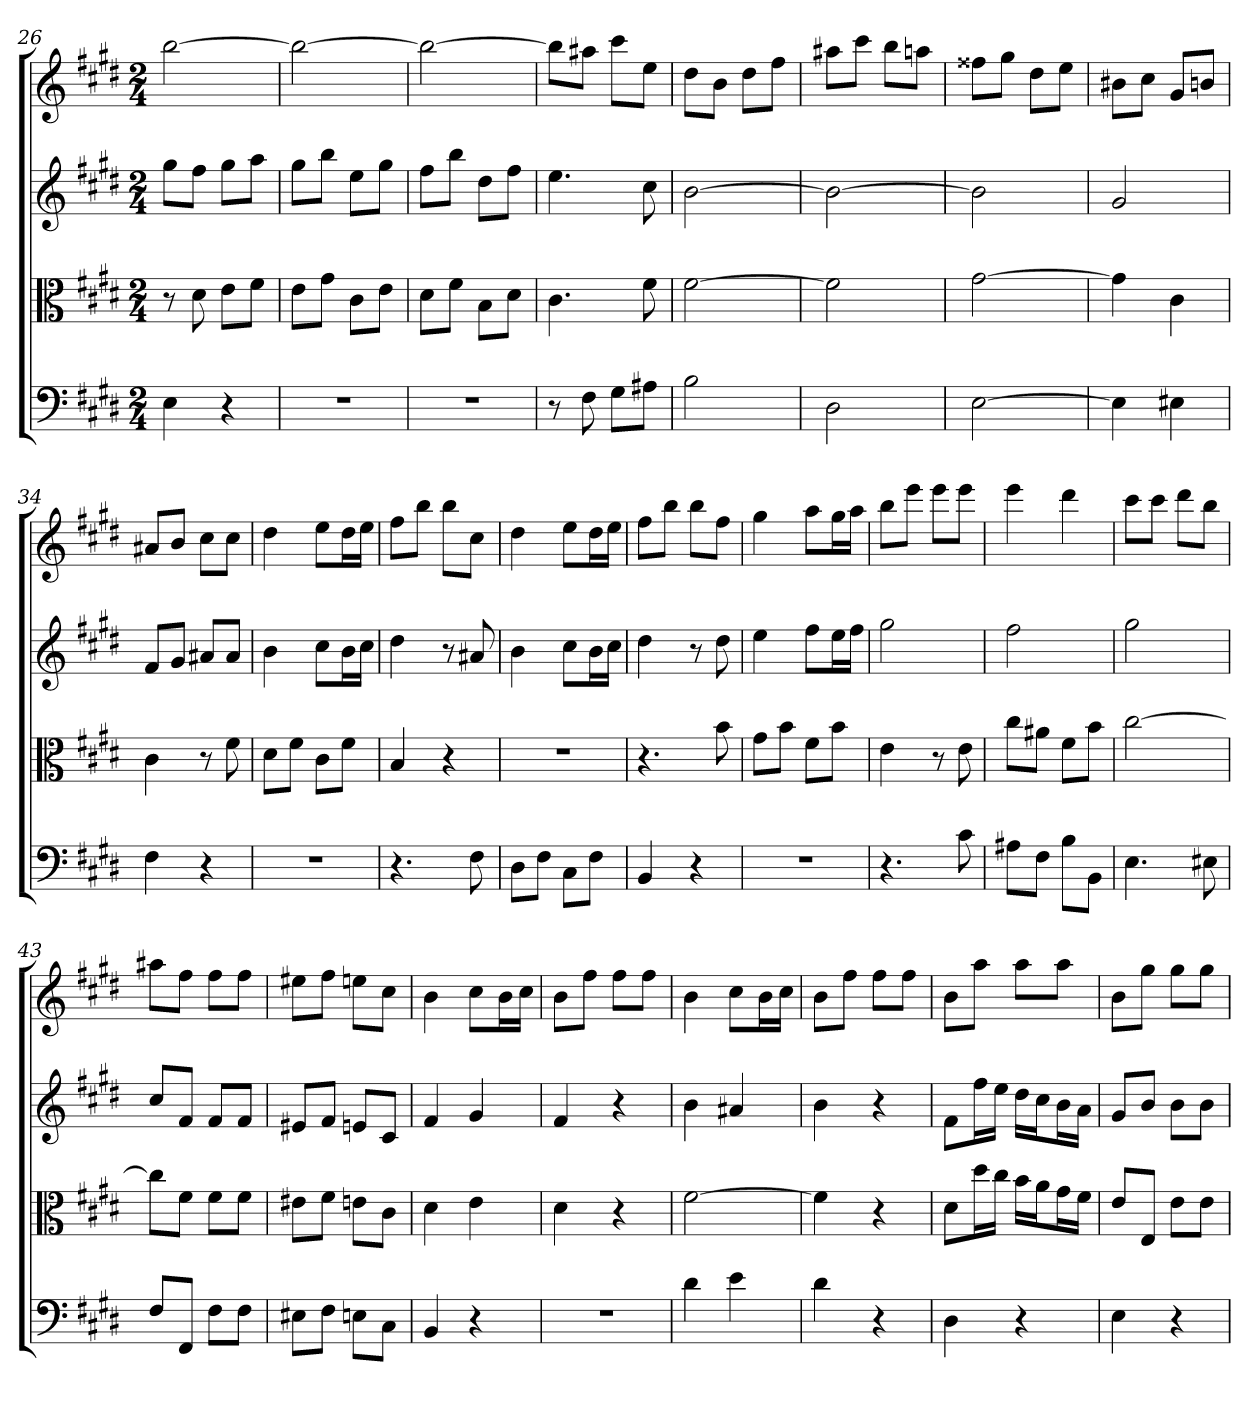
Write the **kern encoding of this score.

**kern	**kern	**kern	**kern
*part4	*part3	*part2	*part1
*staff4	*staff3	*staff2	*staff1
*clefF4	*clefC3	*	*
*k[f#c#g#d#]	*k[f#c#g#d#]	*k[f#c#g#d#]	*k[f#c#g#d#]
*E:	*E:	*E:	*E:
*M2/4	*M2/4	*M2/4	*M2/4
=26	=26	=26	=26
4E	8r	8gg#L	[2bb
.	8d#	8ff#J	.
4r	8e\L	8gg#L	.
.	8f#\J	8aaJ	.
=27	=27	=27	=27
2r	8e\L	8gg#L	2bb_
.	8g#\J	8bbJ	.
.	8c#\L	8eeL	.
.	8e\J	8gg#J	.
=28	=28	=28	=28
2r	8d#\L	8ff#L	2bb_
.	8f#\J	8bbJ	.
.	8B\L	8dd#L	.
.	8d#\J	8ff#J	.
=29	=29	=29	=29
8r	4.c#	4.ee	8bbL]
8F#	.	.	8aa#XJ
8G#\L	.	.	8ccc#L
8A#X\J	8f#	8cc#	8eeJ
=30	=30	=30	=30
2B	[2f#	[2b	8dd#L
.	.	.	8bJ
.	.	.	8dd#L
.	.	.	8ff#J
=31	=31	=31	=31
2D#	2f#]	2b_	8aa#XL
.	.	.	8ccc#J
.	.	.	8bbL
.	.	.	8aanJ
=32	=32	=32	=32
[2E	[2g#	2b]	8ff##XL
.	.	.	8gg#J
.	.	.	8dd#L
.	.	.	8eeJ
=33	=33	=33	=33
4E]	4g#]	2g#	8b#XL
.	.	.	8cc#J
4E#X	4c#	.	8g#L
.	.	.	8bnJ
=34	=34	=34	=34
4F#	4c#	8f#L	8a#XL
.	.	8g#J	8bJ
4r	8r	8a#XL	8cc#L
.	8f#	8a#J	8cc#J
=35	=35	=35	=35
2r	8d#\L	4b	4dd#
.	8f#\J	.	.
.	8c#\L	8cc#L	8eeL
.	8f#\J	16bL	16dd#L
.	.	16cc#JJ	16eeJJ
=36	=36	=36	=36
4.r	4B	4dd#	8ff#L
.	.	.	8bbJ
.	4r	8r	8bbL
8F#	.	8a#X	8cc#J
=37	=37	=37	=37
8D#\L	2r	4b	4dd#
8F#\J	.	.	.
8C#\L	.	8cc#L	8eeL
8F#\J	.	16bL	16dd#L
.	.	16cc#JJ	16eeJJ
=38	=38	=38	=38
4BB	4.r	4dd#	8ff#L
.	.	.	8bbJ
4r	.	8r	8bbL
.	8b	8dd#	8ff#J
=39	=39	=39	=39
2r	8g#\L	4ee	4gg#
.	8b\J	.	.
.	8f#\L	8ff#L	8aaL
.	8b\J	16eeL	16gg#L
.	.	16ff#JJ	16aaJJ
=40	=40	=40	=40
4.r	4e	2gg#	8bbL
.	.	.	8eeeJ
.	8r	.	8eeeL
8c#	8e	.	8eeeJ
=41	=41	=41	=41
8A#X\L	8cc#\L	2ff#	4eee
8F#\J	8a#X\J	.	.
8B\L	8f#\L	.	4ddd#
8BB\J	8b\J	.	.
=42	=42	=42	=42
4.E	[2cc#	2gg#	8ccc#L
.	.	.	8ccc#J
.	.	.	8ddd#L
8E#X	.	.	8bbJ
=43	=43	=43	=43
8F#/L	8cc#\L]	8cc#L	8aa#XL
8FF#/J	8f#\J	8f#J	8ff#J
8F#\L	8f#\L	8f#L	8ff#L
8F#\J	8f#\J	8f#J	8ff#J
=44	=44	=44	=44
8E#X\L	8e#X\L	8e#XL	8ee#XL
8F#\J	8f#\J	8f#J	8ff#J
8En\L	8en\L	8enL	8eenL
8C#\J	8c#\J	8c#J	8cc#J
=45	=45	=45	=45
4BB	4d#	4f#	4b
4r	4e	4g#	8cc#L
.	.	.	16bL
.	.	.	16cc#JJ
=46	=46	=46	=46
2r	4d#	4f#	8bL
.	.	.	8ff#J
.	4r	4r	8ff#L
.	.	.	8ff#J
=47	=47	=47	=47
4d#	[2f#	4b	4b
4e	.	4a#X	8cc#L
.	.	.	16bL
.	.	.	16cc#JJ
=48	=48	=48	=48
4d#	4f#]	4b	8bL
.	.	.	8ff#J
4r	4r	4r	8ff#L
.	.	.	8ff#J
=49	=49	=49	=49
4D#	8d#\L	8f#L	8bL
.	16dd#\L	16ff#L	8aaJ
.	16cc#\JJ	16eeJJ	.
4r	16b\LL	16dd#LL	8aaL
.	16a\J	16cc#J	.
.	16g#\L	16bL	8aaJ
.	16f#\JJ	16aJJ	.
=50	=50	=50	=50
4E	8e/L	8g#L	8bL
.	8E/J	8bJ	8gg#J
4r	8e\L	8bL	8gg#L
.	8e\J	8bJ	8gg#J
=	=	=	=
*-	*-	*-	*-
